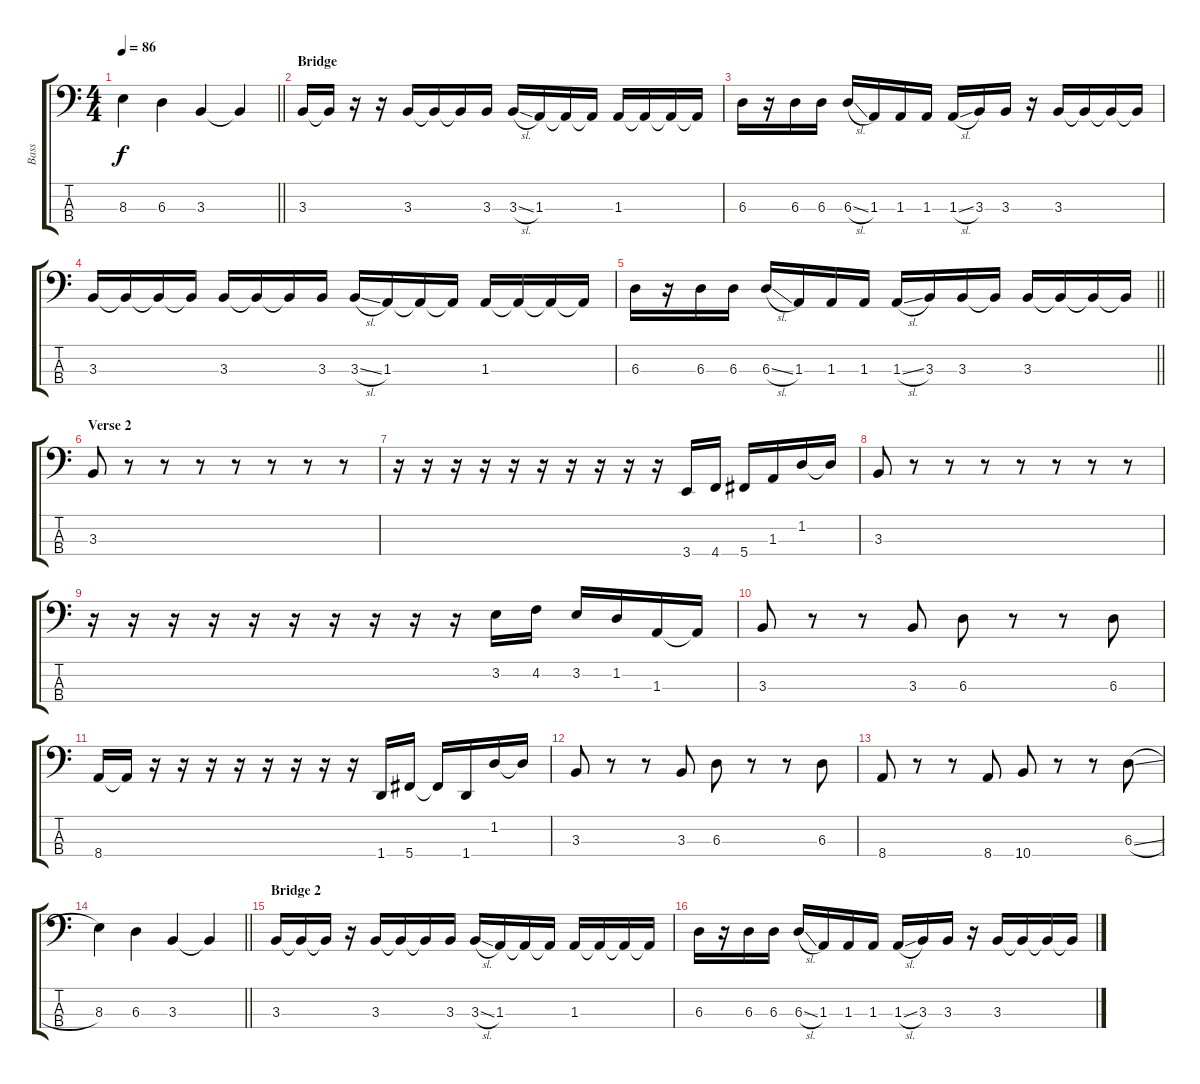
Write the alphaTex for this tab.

\track ("Bass" "Bass") {instrument electricbassfinger}
\staff {score tabs}
\tuning (Gb2 Db2 Ab1 Db1) {hide}
\ts (4 4)
\tempo 86
\clef f4
\barLineRight lightlight
\ks c
8.3.4{dy f} 6.3.4 3.3.4 3.3{t}.4 |
\section ("" "Bridge")
3.3.16 3.3{t}.16 r.16 r.16 3.3.16 3.3{t}.16 3.3{t}.16 3.3.16 3.3{sl}.16 1.3.16 1.3{t}.16 1.3{t}.16 1.3.16 1.3{t}.16 1.3{t}.16 1.3{t}.16 |
6.3.16 r.16 6.3.16 6.3.16 6.3{sl}.16 1.3.16 1.3.16 1.3.16 1.3{sl}.16 3.3.16 3.3.16 r.16 3.3.16 3.3{t}.16 3.3{t}.16 3.3{t}.16 |
3.3.16 3.3{t}.16 3.3{t}.16 3.3{t}.16 3.3.16 3.3{t}.16 3.3{t}.16 3.3.16 3.3{sl}.16 1.3.16 1.3{t}.16 1.3{t}.16 1.3.16 1.3{t}.16 1.3{t}.16 1.3{t}.16 |
\barLineRight lightlight
6.3.16 r.16 6.3.16 6.3.16 6.3{sl}.16 1.3.16 1.3.16 1.3.16 1.3{sl}.16 3.3.16 3.3.16 3.3{t}.16 3.3.16 3.3{t}.16 3.3{t}.16 3.3{t}.16 |
\section ("" "Verse 2")
3.3.8 r.8 r.8 r.8 r.8 r.8 r.8 r.8 |
r.16 r.16 r.16 r.16 r.16 r.16 r.16 r.16 r.16 r.16 3.4.16 4.4.16 5.4.16 1.3.16 1.2.16 1.2{t}.16 |
3.3.8 r.8 r.8 r.8 r.8 r.8 r.8 r.8 |
r.16 r.16 r.16 r.16 r.16 r.16 r.16 r.16 r.16 r.16 3.2.16 4.2.16 3.2.16 1.2.16 1.3.16 1.3{t}.16 |
3.3.8 r.8 r.8 3.3.8 6.3.8 r.8 r.8 6.3.8 |
8.4.16 8.4{t}.16 r.16 r.16 r.16 r.16 r.16 r.16 r.16 r.16 1.4.16 5.4.16 5.4{t}.16 1.4.16 1.2.16 1.2{t}.16 |
3.3.8 r.8 r.8 3.3.8 6.3.8 r.8 r.8 6.3.8 |
8.4.8 r.8 r.8 8.4.8 10.4.8 r.8 r.8 6.3{sl}.8 |
\barLineRight lightlight
8.3.4 6.3.4 3.3.4 3.3{t}.4 |
\section ("" "Bridge 2")
3.3.16 3.3{t}.16 3.3{t}.16 r.16 3.3.16 3.3{t}.16 3.3{t}.16 3.3.16 3.3{sl}.16 1.3.16 1.3{t}.16 1.3{t}.16 1.3.16 1.3{t}.16 1.3{t}.16 1.3{t}.16 |
6.3.16 r.16 6.3.16 6.3.16 6.3{sl}.16 1.3.16 1.3.16 1.3.16 1.3{sl}.16 3.3.16 3.3.16 r.16 3.3.16 3.3{t}.16 3.3{t}.16 3.3{t}.16
